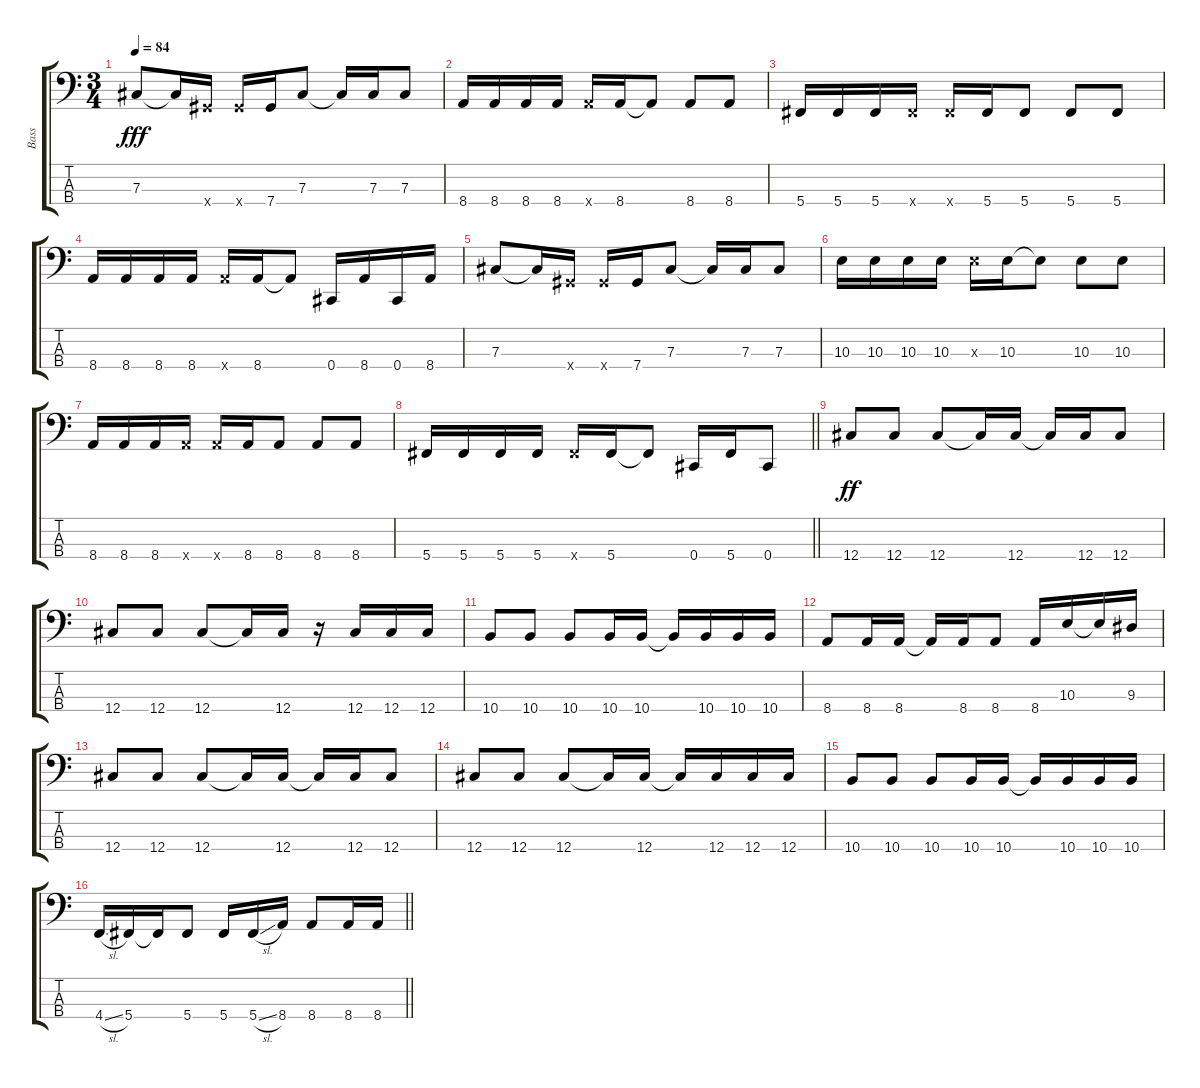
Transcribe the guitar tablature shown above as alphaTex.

\track ("Bass" "Bass") {instrument electricbassfinger}
\staff {score tabs}
\tuning (E2 B1 Gb1 Db1) {hide}
\ts (3 4)
\section ("" "")
\tempo 84
\clef f4
\ks c
7.3.8{dy fff} 7.3{t}.16 7.4{x}.16 7.4{x}.16 7.4.16 7.3.8 7.3{t}.16 7.3.16 7.3.8 |
8.4.16 8.4.16 8.4.16 8.4.16 8.4{x}.16 8.4.16 8.4{t}.8 8.4.8 8.4.8 |
5.4.16 5.4.16 5.4.16 5.4{x}.16 5.4{x}.16 5.4.16 5.4.8 5.4.8 5.4.8 |
8.4.16 8.4.16 8.4.16 8.4.16 8.4{x}.16 8.4.16 8.4{t}.8 0.4.16 8.4.16 0.4.16 8.4.16 |
7.3.8 7.3{t}.16 7.4{x}.16 7.4{x}.16 7.4.16 7.3.8 7.3{t}.16 7.3.16 7.3.8 |
10.3.16 10.3.16 10.3.16 10.3.16 10.3{x}.16 10.3.16 10.3{t}.8 10.3.8 10.3.8 |
8.4.16 8.4.16 8.4.16 8.4{x}.16 8.4{x}.16 8.4.16 8.4.8 8.4.8 8.4.8 |
\barLineRight lightlight
5.4.16 5.4.16 5.4.16 5.4.16 5.4{x}.16 5.4.16 5.4{t}.8 0.4.16 5.4.16 0.4.8 |
\section ("" "")
12.4.8{dy ff} 12.4.8 12.4.8 12.4{t}.16 12.4.16 12.4{t}.16 12.4.16 12.4.8 |
12.4.8 12.4.8 12.4.8 12.4{t}.16 12.4.16 r.16 12.4.16 12.4.16 12.4.16 |
10.4.8 10.4.8 10.4.8 10.4.16 10.4.16 10.4{t}.16 10.4.16 10.4.16 10.4.16 |
8.4.8 8.4.16 8.4.16 8.4{t}.16 8.4.16 8.4.8 8.4.16 10.3.16 10.3{t}.16 9.3.16 |
12.4.8 12.4.8 12.4.8 12.4{t}.16 12.4.16 12.4{t}.16 12.4.16 12.4.8 |
12.4.8 12.4.8 12.4.8 12.4{t}.16 12.4.16 12.4{t}.16 12.4.16 12.4.16 12.4.16 |
10.4.8 10.4.8 10.4.8 10.4.16 10.4.16 10.4{t}.16 10.4.16 10.4.16 10.4.16 |
\barLineRight lightlight
4.4{sl}.16 5.4.16 5.4{t}.16 5.4.8 5.4.16 5.4{sl}.16 8.4.16 8.4.8 8.4.16 8.4.16
